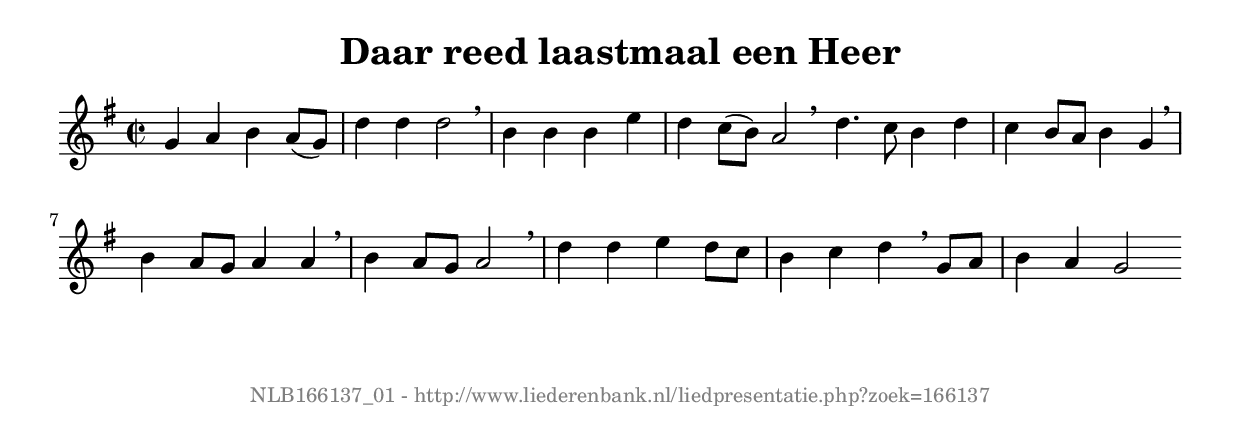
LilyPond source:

%
% produced by wce2krn 1.64 (7 June 2014)
%
\version"2.16"
#(append! paper-alist '(("long" . (cons (* 210 mm) (* 2000 mm)))))
#(set-default-paper-size "long")
sb = {\breathe}
mBreak = {\breathe }
bBreak = {\breathe }
x = {\once\override NoteHead #'style = #'cross }
gl=\glissando
itime={\override Staff.TimeSignature #'stencil = ##f }
ficta = {\once\set suggestAccidentals = ##t}
fine = {\once\override Score.RehearsalMark #'self-alignment-X = #1 \mark \markup {\italic{Fine}}}
dc = {\once\override Score.RehearsalMark #'self-alignment-X = #1 \mark \markup {\italic{D.C.}}}
dcf = {\once\override Score.RehearsalMark #'self-alignment-X = #1 \mark \markup {\italic{D.C. al Fine}}}
dcc = {\once\override Score.RehearsalMark #'self-alignment-X = #1 \mark \markup {\italic{D.C. al Coda}}}
ds = {\once\override Score.RehearsalMark #'self-alignment-X = #1 \mark \markup {\italic{D.S.}}}
dsf = {\once\override Score.RehearsalMark #'self-alignment-X = #1 \mark \markup {\italic{D.S. al Fine}}}
dsc = {\once\override Score.RehearsalMark #'self-alignment-X = #1 \mark \markup {\italic{D.S. al Coda}}}
pv = {\set Score.repeatCommands = #'((volta "1"))}
sv = {\set Score.repeatCommands = #'((volta "2"))}
tv = {\set Score.repeatCommands = #'((volta "3"))}
qv = {\set Score.repeatCommands = #'((volta "4"))}
xv = {\set Score.repeatCommands = #'((volta #f))}
\header{ tagline = ""
title = "Daar reed laastmaal een Heer"
}
\score {{
\key g \major
\relative g'
{
\set melismaBusyProperties = #'()
\time 2/2
\tempo 4=120
\override Score.MetronomeMark #'transparent = ##t
\override Score.RehearsalMark #'break-visibility = #(vector #t #t #f)
g4 a b a8( g) d'4 d d2 \sb b4 b b e d c8( b) a2 \bar ":|:" \bBreak
d4. c8 b4 d c b8 a b4 g \sb b a8 g a4 a \sb b a8 g a2 \mBreak \bar "|"
d4 d e d8 c b4 c d \sb g,8 a b4 a g2 \bar ":|"
 }}
 \midi { }
 \layout {
            indent = 0.0\cm
}
}
\markup { \vspace #0 } \markup { \with-color #grey \fill-line { \center-column { \smaller "NLB166137_01 - http://www.liederenbank.nl/liedpresentatie.php?zoek=166137" } } }
